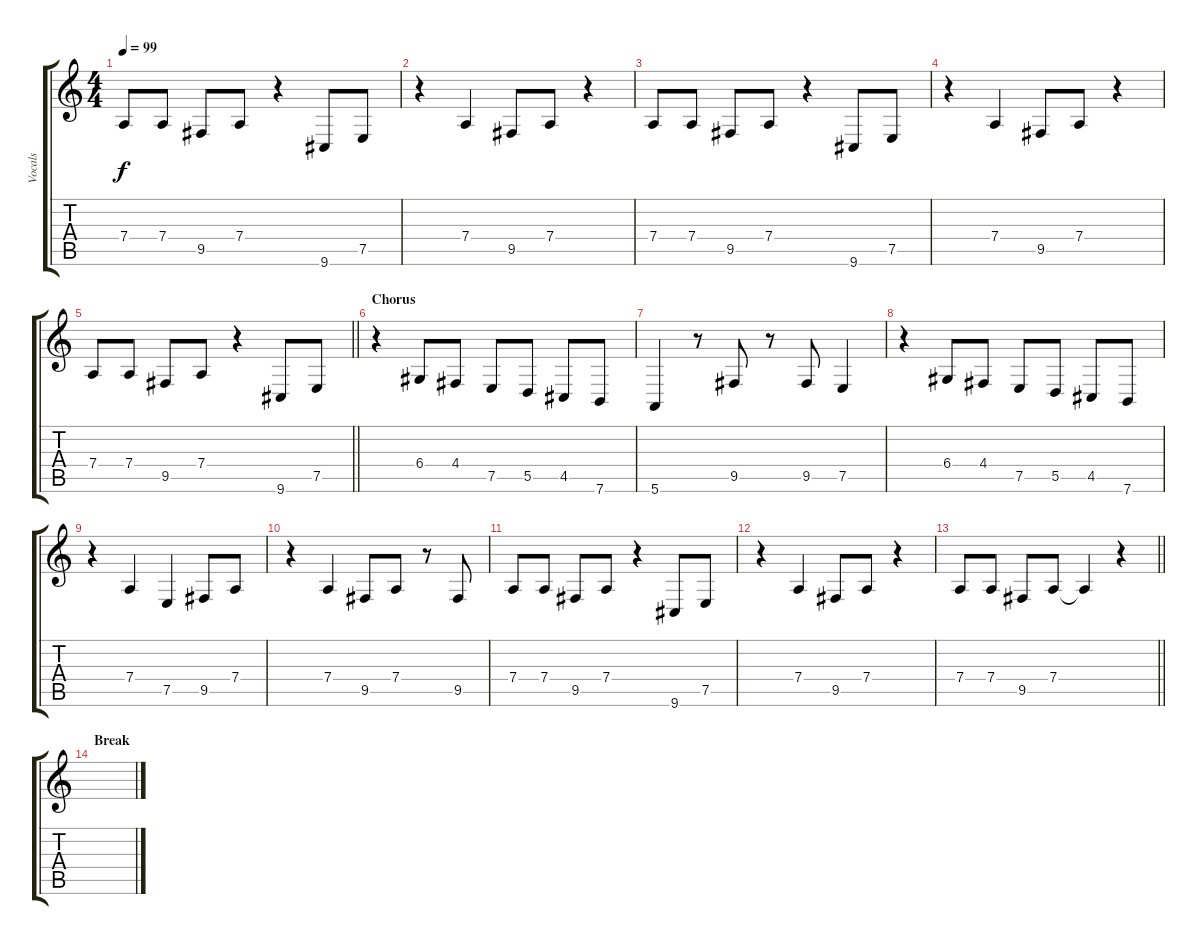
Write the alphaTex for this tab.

\track ("Vocals" "Vocals") {instrument trombone}
\staff {score tabs}
\tuning (E4 B3 G3 D3 A2 E2) {hide}
\ts (4 4)
\tempo 99
\clef g2
\ks c
7.4.8{dy f} 7.4.8 9.5.8 7.4.8 r.4 9.6.8 7.5.8 |
r.4 7.4.4 9.5.8 7.4.8 r.4 |
7.4.8 7.4.8 9.5.8 7.4.8 r.4 9.6.8 7.5.8 |
r.4 7.4.4 9.5.8 7.4.8 r.4 |
\barLineRight lightlight
7.4.8 7.4.8 9.5.8 7.4.8 r.4 9.6.8 7.5.8 |
\section ("" "Chorus")
r.4 6.4.8 4.4.8 7.5.8 5.5.8 4.5.8 7.6.8 |
5.6.4 r.8 9.5.8 r.8 9.5.8 7.5.4 |
r.4 6.4.8 4.4.8 7.5.8 5.5.8 4.5.8 7.6.8 |
r.4 7.4.4 7.5.4 9.5.8 7.4.8 |
r.4 7.4.4 9.5.8 7.4.8 r.8 9.5.8 |
7.4.8 7.4.8 9.5.8 7.4.8 r.4 9.6.8 7.5.8 |
r.4 7.4.4 9.5.8 7.4.8 r.4 |
\barLineRight lightlight
7.4.8 7.4.8 9.5.8 7.4.8 7.4{t}.4 r.4 |
\section ("" "Break")
